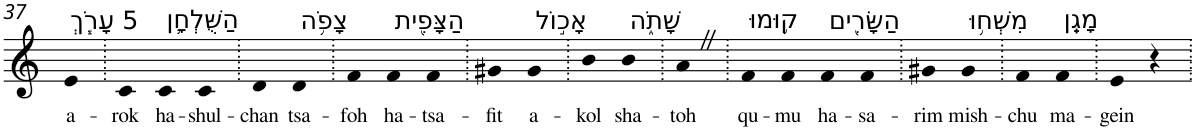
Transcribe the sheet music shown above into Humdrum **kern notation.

**kern	**text
*part1	*part1
*staff1	*staff1
*I"Piano	*
*I'Pno	*
!!LO:PB:g=z
*clefG2	*
*k[]	*
=37	=37
!LO:TX:a:t=5 עָרֹ֧ךְ	!
!	!LO:LY:b
4e	a-
=38.	=38.
!	!LO:LY:b
4c	-rok
!LO:TX:a:t=הַשֻּׁלְחָ֛ן	!
!	!LO:LY:b
4c	ha-
!	!LO:LY:b
4c	-shul-
=39.	=39.
!	!LO:LY:b
4d	-chan
!LO:TX:a:t=צָפֹ֥ה	!
!	!LO:LY:b
4d	tsa-
=40.	=40.
!	!LO:LY:b
4f	-foh
!LO:TX:a:t=הַצָּפִ֖ית	!
!	!LO:LY:b
4f	ha-
!	!LO:LY:b
4f	-tsa-
=41.	=41.
!	!LO:LY:b
4g#X	-fit
!LO:TX:a:t=אָכ֣וֹל	!
!	!LO:LY:b
4g#	a-
=42.	=42.
!	!LO:LY:b
4b	-kol
!LO:TX:a:t=שָׁתֹ֑ה	!
!	!LO:LY:b
4b	sha-
=43.	=43.
!	!LO:LY:b
4aZ	-toh
=44.	=44.
!LO:TX:a:t=ק֥וּמוּ	!
!	!LO:LY:b
4f	qu-
!	!LO:LY:b
4f	-mu
!LO:TX:a:t=הַשָּׂרִ֖ים	!
!	!LO:LY:b
4f	ha-
!	!LO:LY:b
4f	-sa-
=45.	=45.
!	!LO:LY:b
4g#X	-rim
!LO:TX:a:t=מִשְׁח֥וּ	!
!	!LO:LY:b
4g#	mish-
=46.	=46.
!	!LO:LY:b
4f	-chu
!LO:TX:a:t=מָגֵֽן	!
!	!LO:LY:b
4f	ma-
=47.	=47.
!	!LO:LY:b
4e	-gein
4r	.
=.	=.
*-	*-
